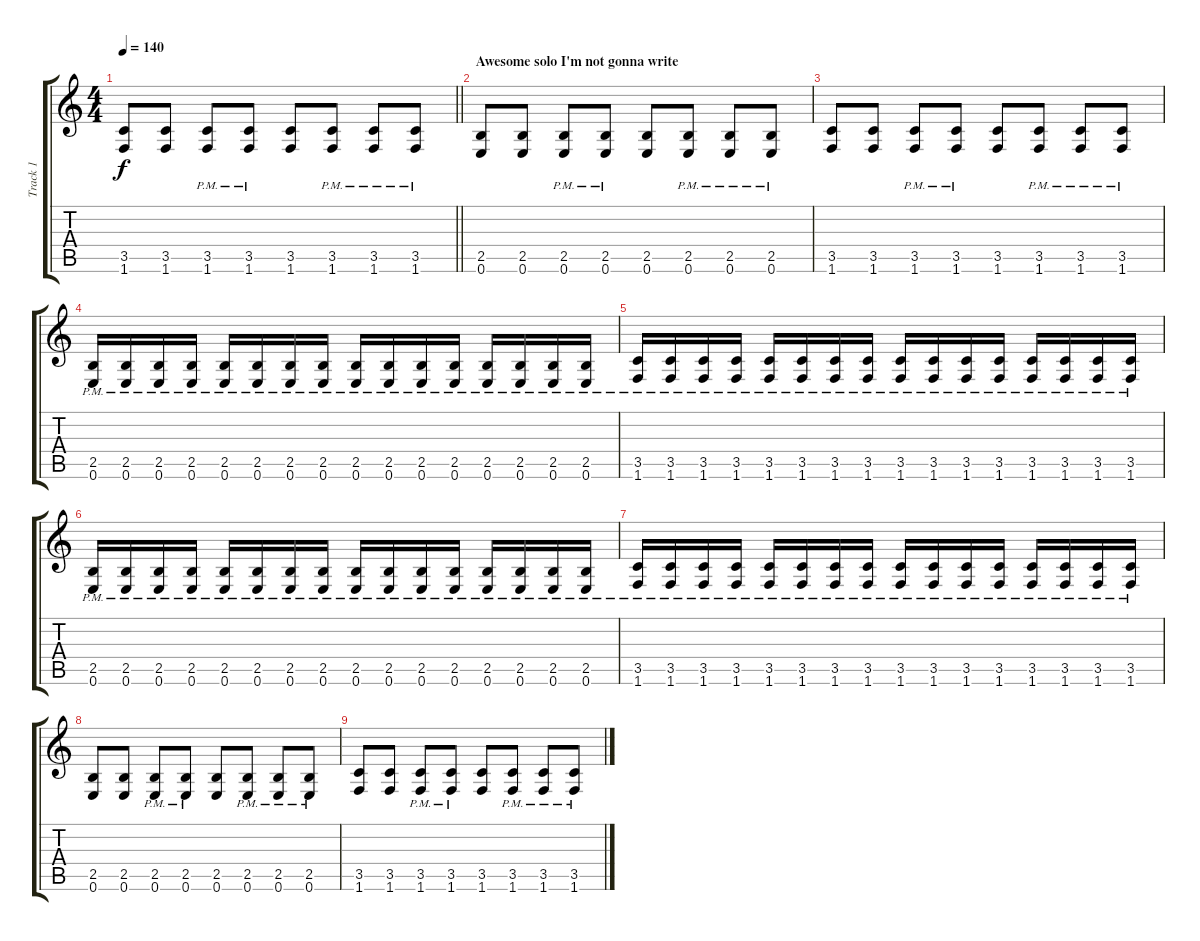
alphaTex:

\track ("Track 1" "Track 1") {instrument distortionguitar}
\staff {score tabs}
\tuning (E4 B3 G3 D3 A2 E2) {hide}
\ts (4 4)
\tempo 140
\clef g2
\barLineRight lightlight
\ks c
(3.5 1.6).8{dy f} (3.5 1.6).8 (3.5{pm} 1.6{pm}).8 (3.5{pm} 1.6{pm}).8 (3.5 1.6).8 (3.5{pm} 1.6{pm}).8 (3.5{pm} 1.6{pm}).8 (3.5{pm} 1.6{pm}).8 |
\section ("" "Awesome solo I'm not gonna write")
(2.5 0.6).8 (2.5 0.6).8 (2.5{pm} 0.6{pm}).8 (2.5{pm} 0.6{pm}).8 (2.5 0.6).8 (2.5{pm} 0.6{pm}).8 (2.5{pm} 0.6{pm}).8 (2.5{pm} 0.6{pm}).8 |
(3.5 1.6).8 (3.5 1.6).8 (3.5{pm} 1.6{pm}).8 (3.5{pm} 1.6{pm}).8 (3.5 1.6).8 (3.5{pm} 1.6{pm}).8 (3.5{pm} 1.6{pm}).8 (3.5{pm} 1.6{pm}).8 |
(2.5{pm} 0.6{pm}).16 (2.5{pm} 0.6{pm}).16 (2.5{pm} 0.6{pm}).16 (2.5{pm} 0.6{pm}).16 (2.5{pm} 0.6{pm}).16 (2.5{pm} 0.6{pm}).16 (2.5{pm} 0.6{pm}).16 (2.5{pm} 0.6{pm}).16 (2.5{pm} 0.6{pm}).16 (2.5{pm} 0.6{pm}).16 (2.5{pm} 0.6{pm}).16 (2.5{pm} 0.6{pm}).16 (2.5{pm} 0.6{pm}).16 (2.5{pm} 0.6{pm}).16 (2.5{pm} 0.6{pm}).16 (2.5{pm} 0.6{pm}).16 |
(3.5{pm} 1.6{pm}).16 (3.5{pm} 1.6{pm}).16 (3.5{pm} 1.6{pm}).16 (3.5{pm} 1.6{pm}).16 (3.5{pm} 1.6{pm}).16 (3.5{pm} 1.6{pm}).16 (3.5{pm} 1.6{pm}).16 (3.5{pm} 1.6{pm}).16 (3.5{pm} 1.6{pm}).16 (3.5{pm} 1.6{pm}).16 (3.5{pm} 1.6{pm}).16 (3.5{pm} 1.6{pm}).16 (3.5{pm} 1.6{pm}).16 (3.5{pm} 1.6{pm}).16 (3.5 1.6{pm}).16 (3.5{pm} 1.6{pm}).16 |
(2.5{pm} 0.6{pm}).16 (2.5{pm} 0.6{pm}).16 (2.5{pm} 0.6{pm}).16 (2.5{pm} 0.6{pm}).16 (2.5{pm} 0.6{pm}).16 (2.5{pm} 0.6{pm}).16 (2.5{pm} 0.6{pm}).16 (2.5{pm} 0.6{pm}).16 (2.5{pm} 0.6{pm}).16 (2.5{pm} 0.6{pm}).16 (2.5{pm} 0.6{pm}).16 (2.5{pm} 0.6{pm}).16 (2.5{pm} 0.6{pm}).16 (2.5{pm} 0.6{pm}).16 (2.5{pm} 0.6{pm}).16 (2.5{pm} 0.6{pm}).16 |
(3.5{pm} 1.6{pm}).16 (3.5{pm} 1.6{pm}).16 (3.5{pm} 1.6{pm}).16 (3.5{pm} 1.6{pm}).16 (3.5{pm} 1.6{pm}).16 (3.5{pm} 1.6{pm}).16 (3.5{pm} 1.6{pm}).16 (3.5{pm} 1.6{pm}).16 (3.5{pm} 1.6{pm}).16 (3.5{pm} 1.6{pm}).16 (3.5{pm} 1.6{pm}).16 (3.5{pm} 1.6{pm}).16 (3.5{pm} 1.6{pm}).16 (3.5{pm} 1.6{pm}).16 (3.5 1.6{pm}).16 (3.5{pm} 1.6{pm}).16 |
(2.5 0.6).8 (2.5 0.6).8 (2.5{pm} 0.6{pm}).8 (2.5{pm} 0.6{pm}).8 (2.5 0.6).8 (2.5{pm} 0.6{pm}).8 (2.5{pm} 0.6{pm}).8 (2.5{pm} 0.6{pm}).8 |
(3.5 1.6).8 (3.5 1.6).8 (3.5{pm} 1.6{pm}).8 (3.5{pm} 1.6{pm}).8 (3.5 1.6).8 (3.5{pm} 1.6{pm}).8 (3.5{pm} 1.6{pm}).8 (3.5{pm} 1.6{pm}).8
